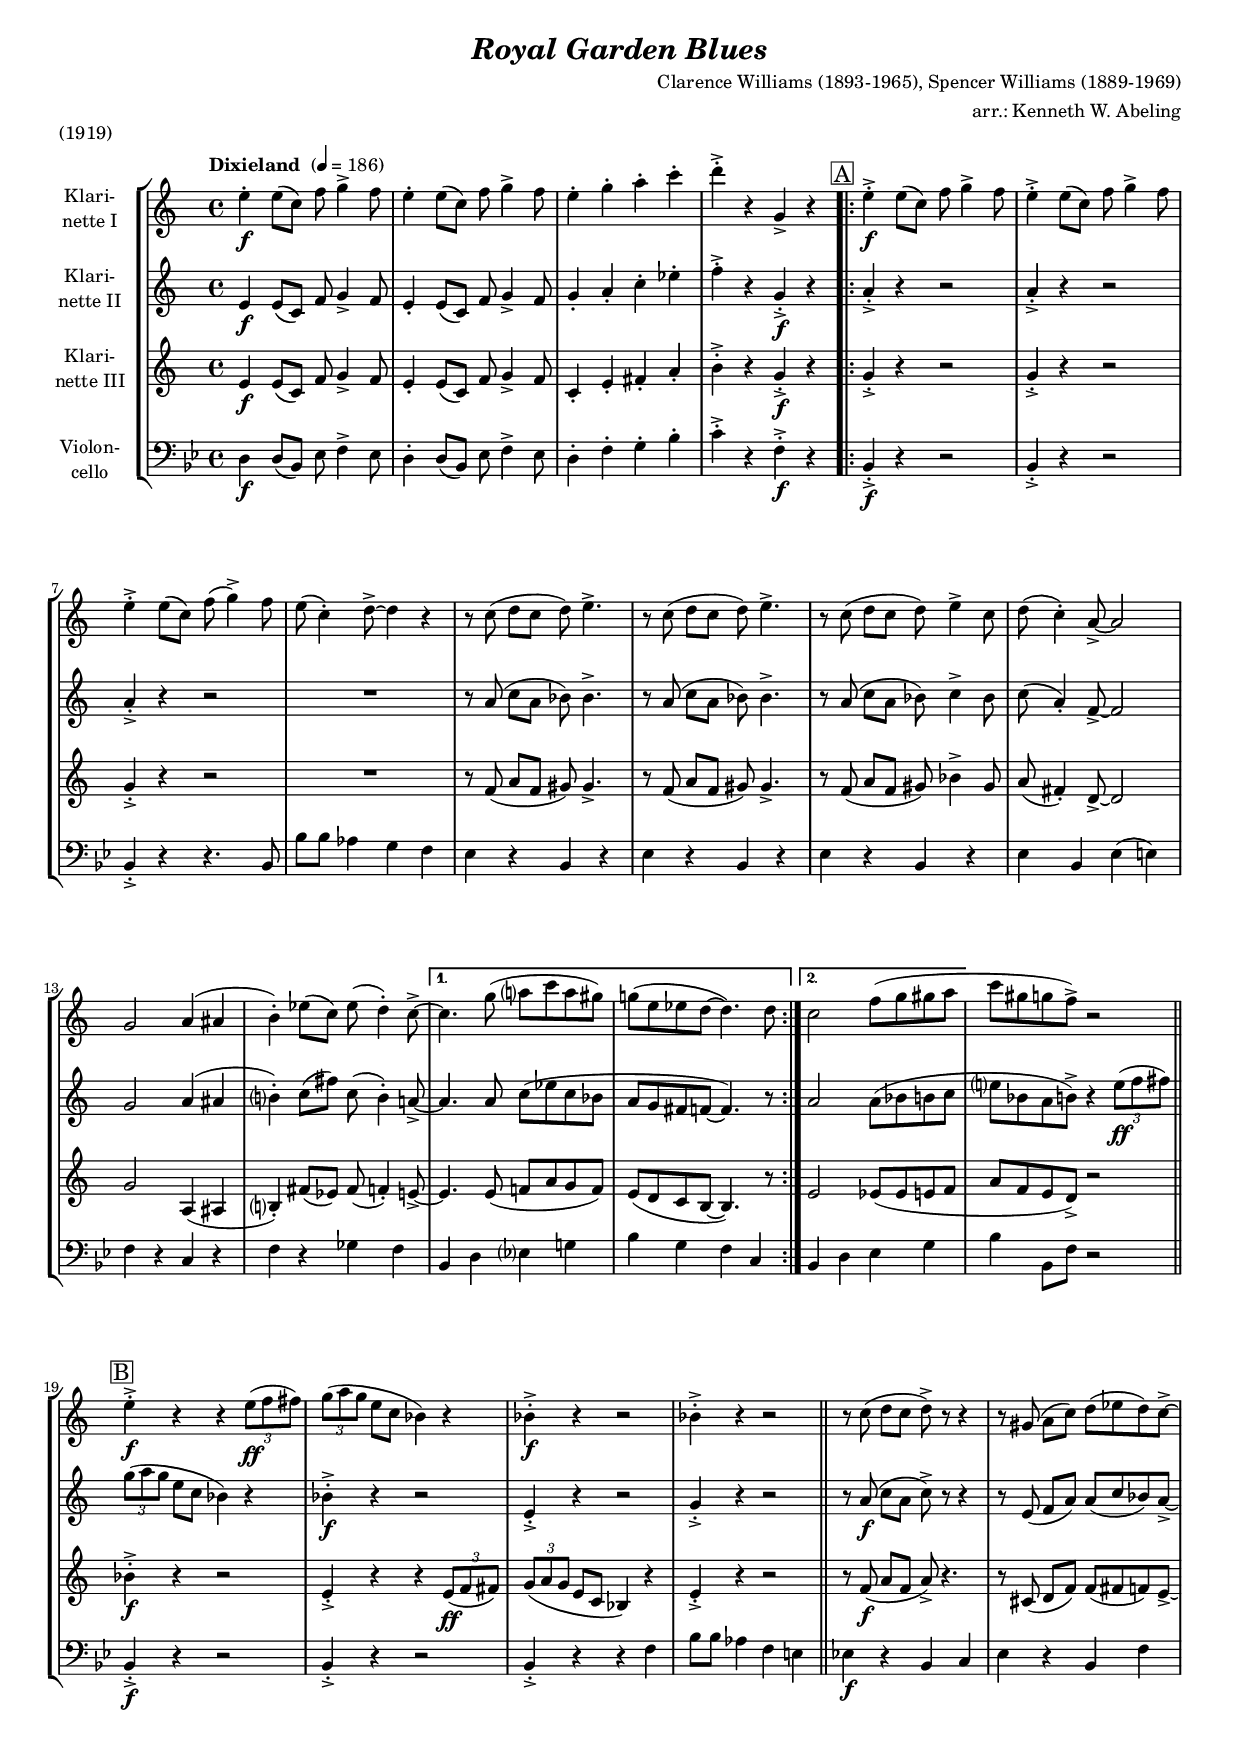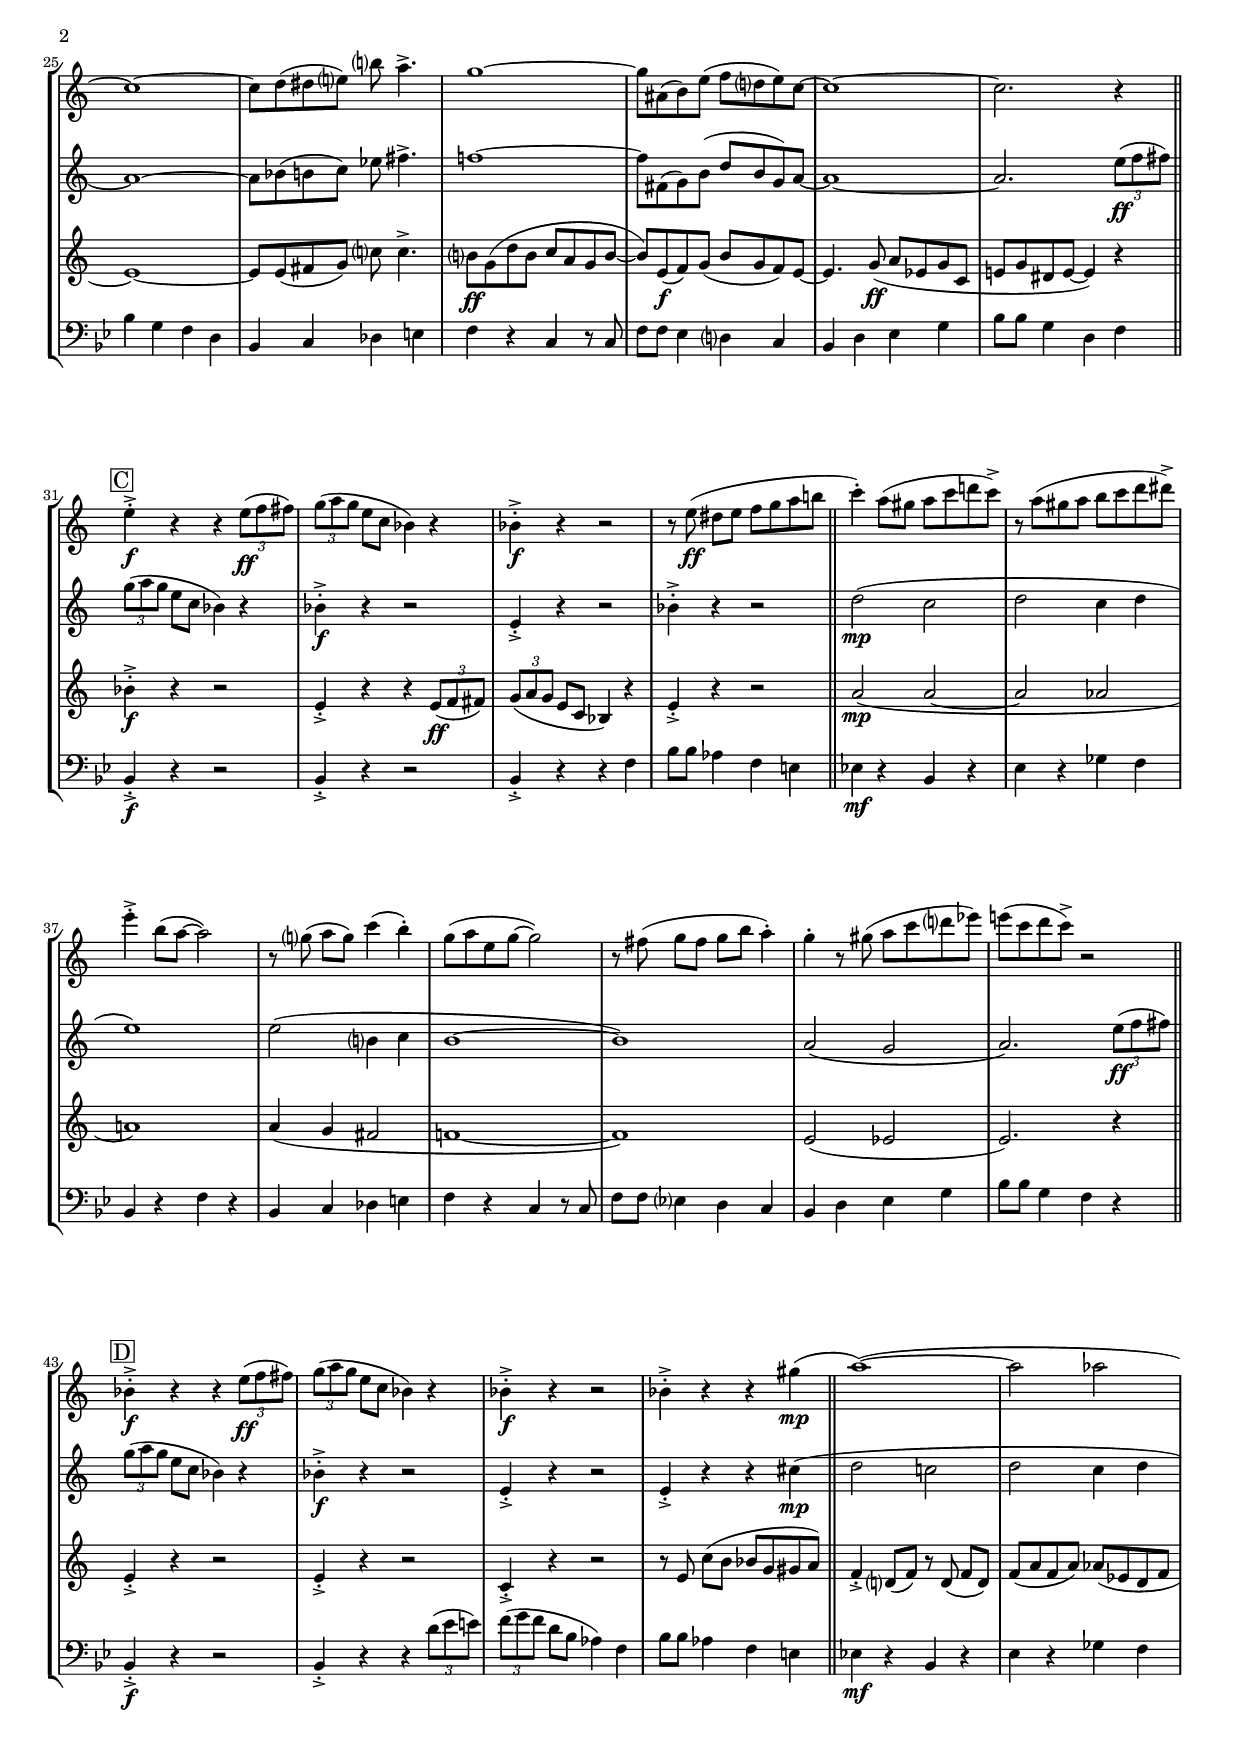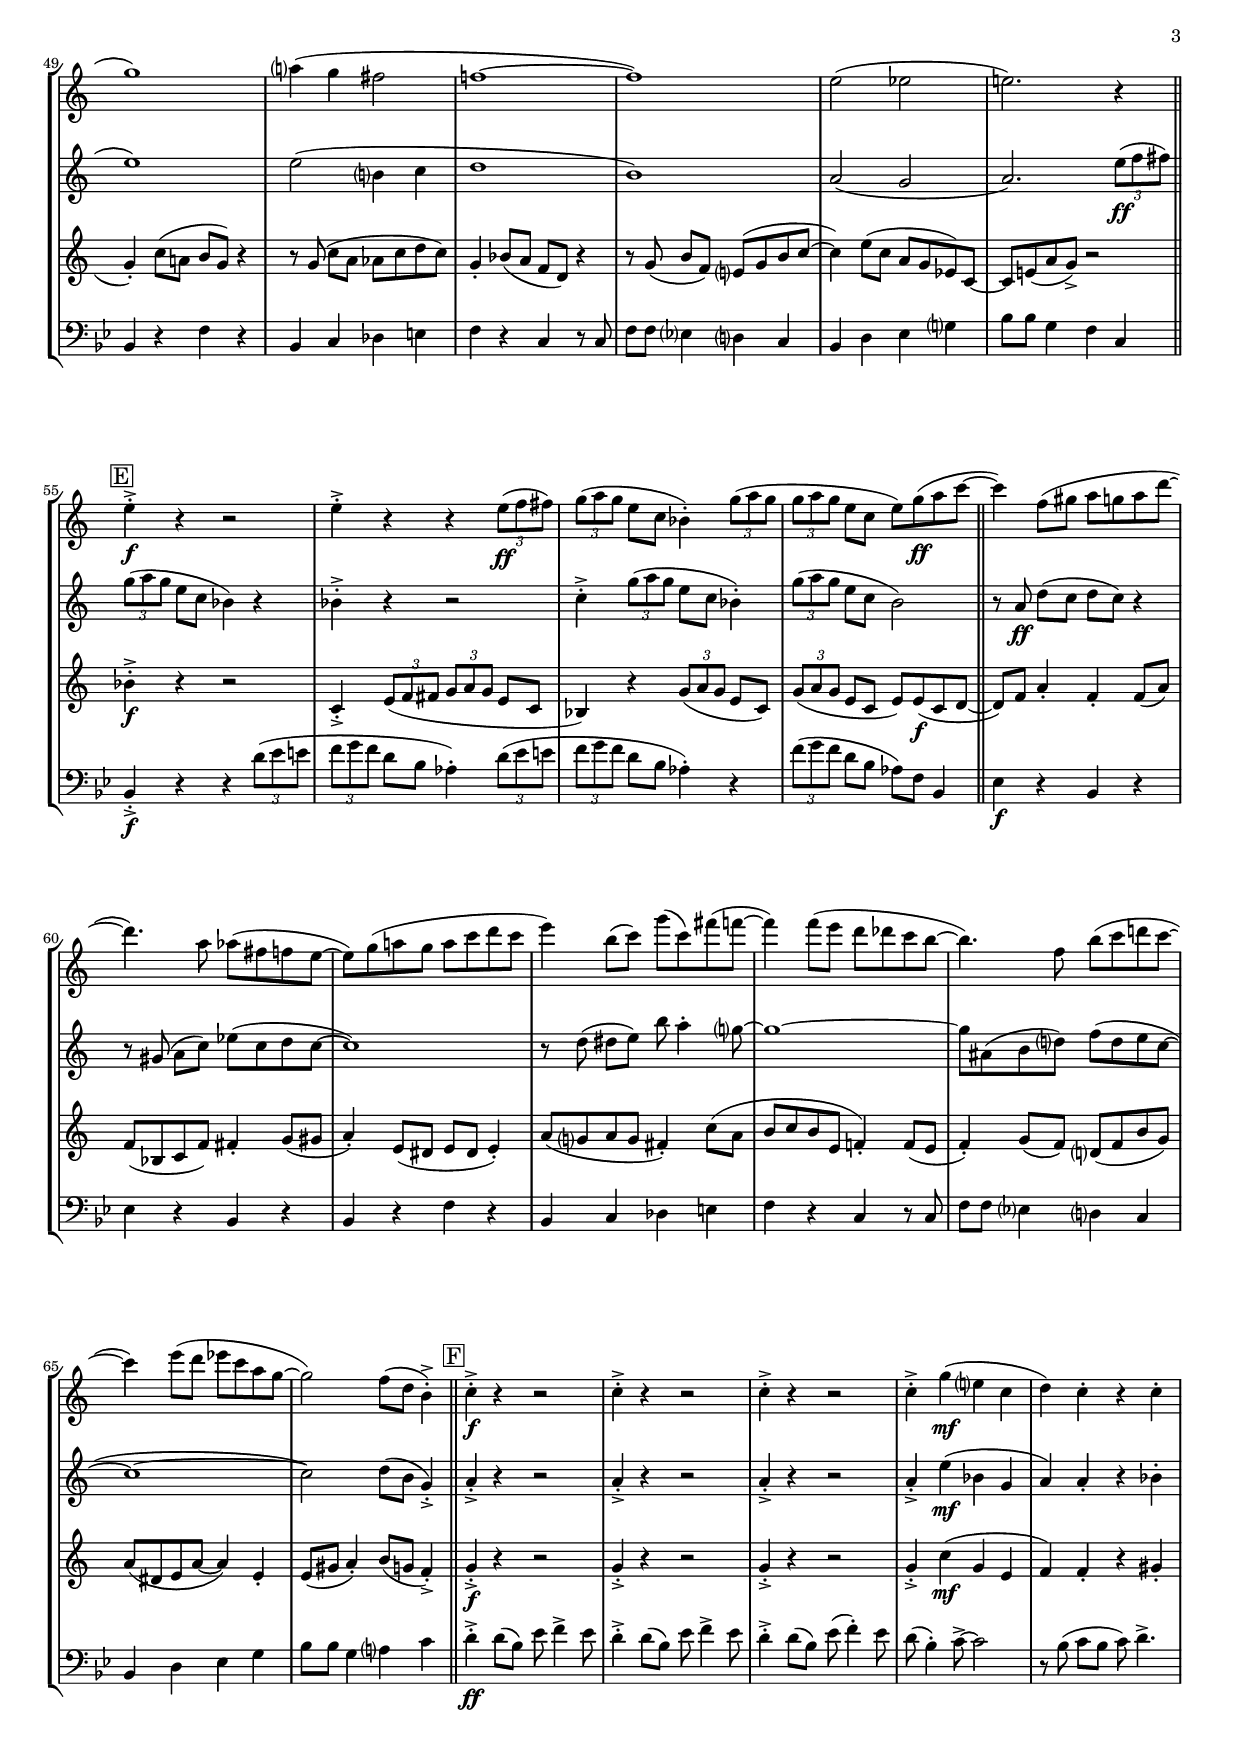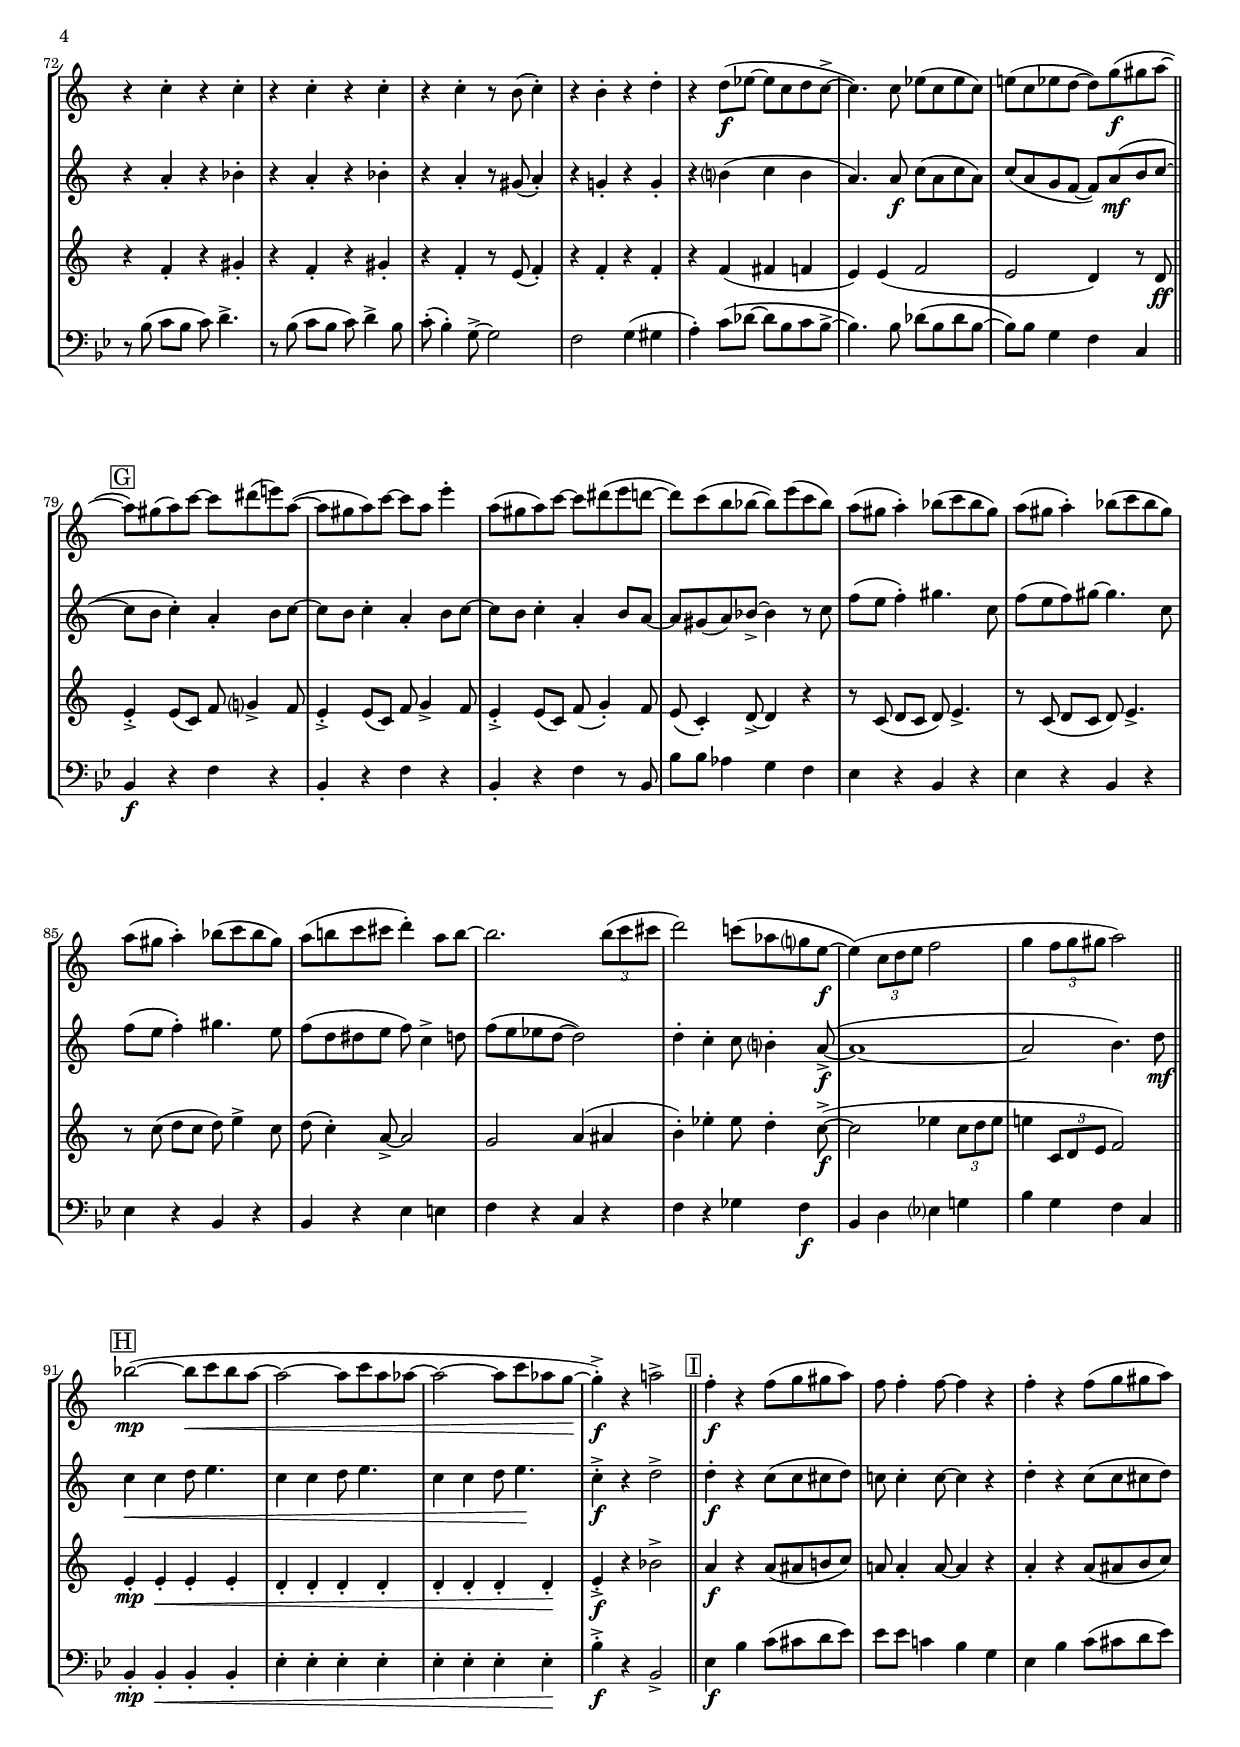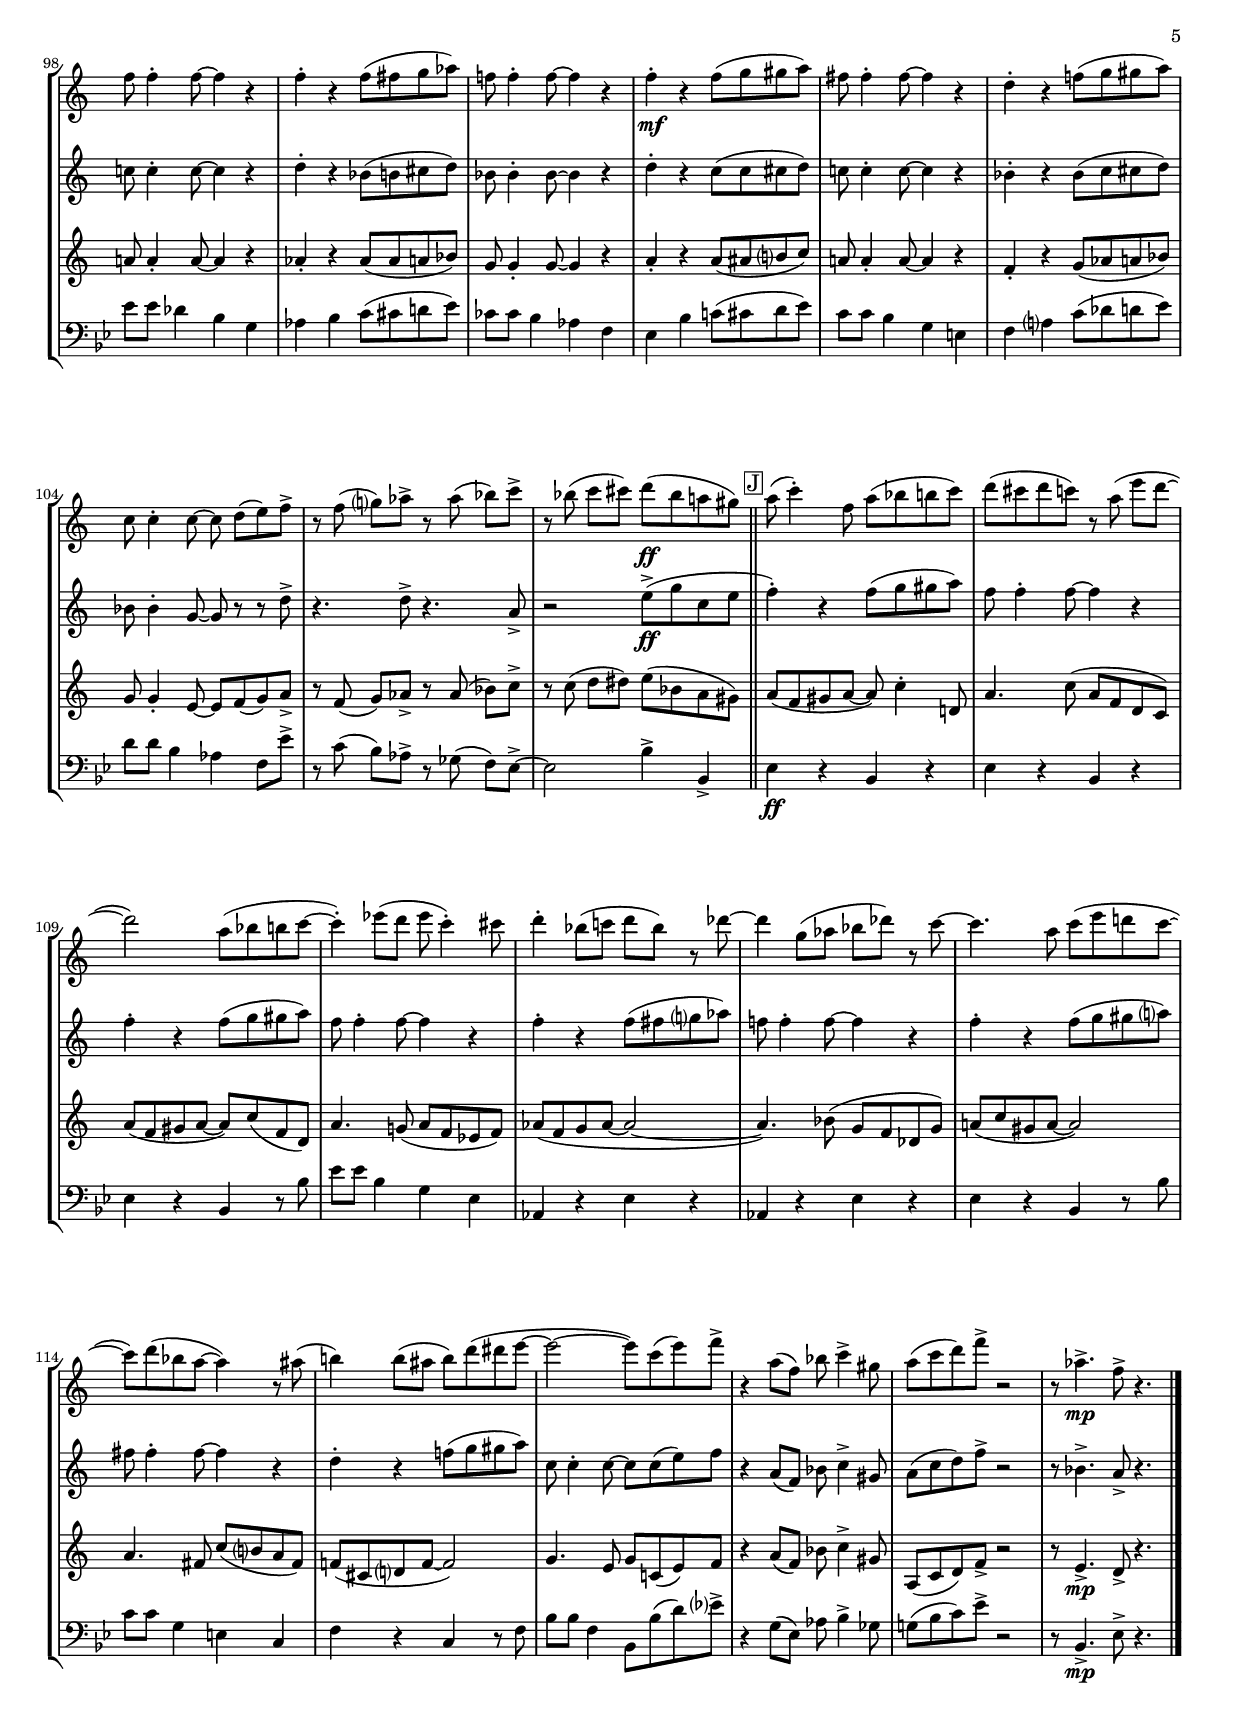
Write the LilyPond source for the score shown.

\version "2.18.2"
\include "deutsch.ly"
  
#(set-global-staff-size 16)

\header {
  title     = \markup \bold \italic "Royal Garden Blues"
  composer  = "Clarence Williams (1893-1965), Spencer Williams (1889-1969)"
  arranger  = "arr.: Kenneth W. Abeling"
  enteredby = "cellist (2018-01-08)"
  piece     = "(1919)"
}

voiceconsts = {
  \key g \major
  \time 4/4
  \clef "treble"
%  \numericTimeSignature
  \compressFullBarRests
  % Set default beaming for all staves
% \set Timing.beamExceptions = #'()
% \set Timing.baseMoment     = #(ly:make-moment 1 4)
% \set Timing.beatStructure  = #'(1 1 1)
  \tempo "Dixieland " 4=186
}

micl = "clarinet"
mifl = "flute"
miob = "oboe"
mifh = "french horn"
misx = "tenor sax"
mist = "string ensemble 1"
miba = "cello"

boxa = \mark \markup \box "A"
boxb = { \bar "||" \mark \markup \box "B" }
boxc = { \bar "||" \mark \markup \box "C" }
boxd = { \bar "||" \mark \markup \box "D" }
boxe = { \bar "||" \mark \markup \box "E" }
boxf = { \bar "||" \mark \markup \box "F" }
boxg = { \bar "||" \mark \markup \box "G" }
boxh = { \bar "||" \mark \markup \box "H" }
boxi = { \bar "||" \mark \markup \box "I" }
boxj = { \bar "||" \mark \markup \box "J" }

va = \relative c'' {
  \voiceconsts

  h4-.\f h8( g) c d4-> c8
  h4-. h8( g) c d4-> c8
  h4-. d-. e-. g-.
  a-.-> r d,,-> r \boxa
  
  \repeat volta 2 {
    h'-.->\f h8( g) c d4-> c8
    h4-.-> h8( g) c d4-> c8
    h4-.-> h8( g) c( d4)-> c8
    h( g4)-. a8~-> a4 r
    r8 g( a[ g] a) h4.->
    r8 g( a[ g] a) h4.->

    r8 g( a[ g] a) h4-> g8
    a( g4)-. e8~-> e2
    d e4( eis
    fis)-. b8( g) b( a4)-. g8~->
  }
  \alternative {
    { g4. d'8( e? g e dis) | d!( h b a~ a4.) a8 }
    { g2 c8( d dis e }
  }
  g dis d c)-> r2 \boxb
  h4-.->\f r r \tuplet 3/2 4 { h8(\ff c cis) }
  \tuplet 3/2 4 { d( e d } h g f4) r
  f-.->\f r r2
  f4-.-> r r2 \bar "||"

  r8 g( a[ g] a)-> r r4
  r8 dis,( e[ g]) a( b a) g~->
  g1~ g8 a( ais h?) fis'? e4.->
  d1~
  d8 eis,( fis) h( c a? h) g~

  g1~
  g2. r4 \boxc
  h-.->\f r r \tuplet 3/2 4 { h8(\ff c cis) }
  \tuplet 3/2 4 { d( e d } h g f4) r
  f-.->\f r r2
  r8 h(\ff ais[ h] c d e fis! \bar "||"

  g4)-. e8( dis e g a! g)->
  r e( dis e fis g a ais)->
  h4-.-> fis8( e~ e2)
  r8 d?( e[ d]) g4( fis)-.
  d8( e h d~ d2)
  r8 cis( d[ cis] d fis e4)-.

  d-. r8 dis( e g a? b)
  h!( g a g)-> r2 \boxd
  f,4-.->\f r r \tuplet 3/2 4 { h8(\ff c cis) }
  \tuplet 3/2 4 { d( e d } h[ g] f4) r
  f-.->\f r r2
  f4-.-> r r dis'(\mp \bar "||"

  e1)(~
  e2 es
  d1)
  e?4( d cis2
  c!1~
  c)
  h2( b
  h!2.) r4 \boxe

  h4-.->\f r r2
  h4-.-> r r \tuplet 3/2 4 { h8(\ff c cis) }
  \tuplet 3/2 4 { d( e d } h[ g] f4)-. \tuplet 3/2 4 { d'8( e d
						       d e d }
  h[ g] h) d(\ff e g~ \bar "||"
  g4) c,8( dis e d e a~
  a4.) e8 es( cis c h~
  h) d( e! d e g a g
  h4) fis8( g) d'( g,) cis( c~

  c4) c8( h a as g fis~
  fis4.) c8 fis( g a! g~
  g4) h8( a b g e d~
  d2) c8( a fis4)-.-> \boxf

  g4-.->\f r r2
  g4-.-> r r2
  g4-.-> r r2
  g4-.-> d'(\mf h?  g
  a) g-. r g-.
  r g-. r g-.
  r g-. r g-.

  r g-. r8 fis( g4)-.
  r fis-. r a-.
  r a8(\f b~ b g a g~->
  g4.) g8 b( g b g)
  h!8( g b a~ a) d(\f dis e~ \boxg

  e) dis( e) g~ g ais( h!) e,(~
  e dis e) g~ g e h'4-.
  e,8( dis e) g~ g ais( h a~
  a) g( fis f~ f) h( g f)
  e( dis e4)-. f8( g f dis)

  e( dis e4)-. f8( g f dis)
  e( dis e4)-. f8( g f dis)
  e( fis! g gis a4)-. e8 fis~
  fis2. \tuplet 3/2 4 { fis8( g gis }
  a2) g!8( es d? h~\f

  h4)( \tuplet 3/2 4 { g8 a h } c2
  d4 \tuplet 3/2 4 { c8 d dis } e2) \boxh
  f2(~\mp f8\< g f e~
  e2~ e8 g e es~
  es2~ es8 g es d~\!
  d4)-.->\f r e!2-> \boxi

  c4-.\f r c8( d dis e)
  c c4-. c8~ c4 r
  c-. r c8( d dis e)
  c c4-. c8~ c4 r
  c-. r c8( cis d es)
  c! c4-. c8~ c4 r

  c-.\mf r c8( d dis e)
  cis cis4-. cis8~ cis4 r
  a-. r c!8( d dis e)
  g, g4-. g8~ g a[( h) c]->
  r c( d?)[ es]-> r es( f)[ g]->

  r f( g[ gis]) a(\ff f e! dis) \boxj
  e( g4)-. c,8 e( f fis g)
  a( gis a g) r e( h'[ a]~
  a2) e8( f fis g~
  g4)-. b8( a b g4)-. gis8

  a4-. f8( g! a f) r as~
  as4 d,8( es f as) r g~
  g4. e8 g( h a! g~
  g) a( f e~ e4) r8 eis(

  fis!4) fis8( eis fis) a( ais h~
  h2~ h8) g( h) c->
  r4 e,8( c) f g4-> dis8
  e( g a) c-> r2
  r8 es,4.->\mp c8-> r4. \bar "|."
}

vb = \relative c' {
  \voiceconsts

  h4\f h8( g) c d4-> c8
  h4-. h8( g) c d4-> c8
  d4-. e-. g-. b-.
  c-.-> r d,-.->\f r \boxa
  
  \repeat volta 2 {
    e-.-> r r2
    e4-.-> r r2
    e4-.-> r r2
    R1
    r8 e( g[ e] f) f4.->
    r8 e( g[ e] f) f4.->
    r8 e( g[ e] f) g4-> f8

    g( e4)-. c8~-> c2
    d e4( eis
    fis?)-. g8( cis) g( fis4)-. e!8~->
  }
  \alternative {
    { e4. e8 g( b g f | e d cis c~ c4.) r8 }
    { e2 e8( f fis g }
  }
  h? f e fis)-> r4 \tuplet 3/2 4 { h8(\ff c cis) } \boxb
  \tuplet 3/2 4 { d( e d } h[ g] f4) r
  f-.->\f r r2
  h,4-.-> r r2
  d4-.-> r r2 \bar "||"

  r8 e(\f g[ e] g)-> r r4
  r8 h,( c[ e]) e( g f) e~->
  e1~
  e8 f( fis g) b cis4.->
  c!1~
  c8 cis,( d) fis( a fis d) e~

  e1~
  e2. \tuplet 3/2 4 { h'8(\ff c cis) } \boxc
  \tuplet 3/2 4 { d( e d } h g f4) r
  f-.->\f r r2
  h,4-.-> r r2
  f'4-.-> r r2 \bar "||"

  a(\mp g
  a g4 a
  h1)
  h2( fis?4 g
  fis1~
  fis)
  e2( d
  e2.) \tuplet 3/2 4 { h'8(\ff c cis) } \boxd

  \tuplet 3/2 4 { d( e d } h[ g] f4) r
  f-.->\f r r2
  h,4-.-> r r2
  h4-.-> r r gis'(\mp \bar "||"

  a2 g!
  a g4 a
  h1)
  h2( fis?4 g
  a1
  fis)
  e2( d
  e2.) \tuplet 3/2 4 { h'8(\ff c cis) } \boxe
  \tuplet 3/2 4 { d( e d } h[ g] f4) r
  f-.-> r r2
  g4-.-> \tuplet 3/2 4 { d'8( e d } h[ g] f4)-.
  \tuplet 3/2 4 { d'8( e d } h[ g] fis2) \bar "||"

  r8 e\ff a([ g] a g) r4
  r8 dis( e[ g]) b( g a g~
  g1)
  r8 a( ais[ h]) fis' e4-. d?8~
  d1~
  d8 eis,( fis a?) c( a h g~
  g1~
  
  g2) a8( fis d4)-.-> \boxf
  e-.-> r r2
  e4-.-> r r2
  e4-.-> r r2
  e4-.-> h'(\mf f d
  e) e-. r f-.
  r e-. r f-.

  r e-. r f-.
  r e-. r8 dis( e4)-.
  r d!-. r d-.
  r fis?( g fis
  e4.) e8\f g( e g e)
  g( e d c~ c) e(\mf fis g~ \boxg

  g fis g4)-. e-. fis8 g~
  g fis g4-. e-. fis8 g~
  g fis g4-. e-. fis8 e~
  e dis( e) f~-> f4 r8 g
  c( h c4)-. dis4. g,8
  c( h c) dis~ dis4. g,8

  c( h c4)-. dis4. h8
  c( a ais h c) g4-> a8
  c( h b a~ a2)
  a4-. g-. g8 fis?4-. e8(~->\f
  e1~
  e2 fis4.) a8\mf \boxh

  g4\< g a8 h4.
  g4 g a8 h4.
  g4 g a8 h4.\!
  g4-.->\f r a2-> \boxi

  a4-.\f r g8( g gis a)
  g! g4-. g8~ g4 r
  a-. r g8( g gis a)
  g! g4-. g8~ g4 r
  a-. r f8( fis gis a)
  f f4-. f8~ f4 r

  a-. r g8( g gis a)
  g! g4-. g8~ g4 r
  f-. r f8( g gis a)
  f f4-. d8~ d r r a'->
  r4. a8-> r4. e8->
  r2 h'8(->\ff d g, h \boxj

  c4)-. r c8( d dis e)
  c c4-. c8~ c4 r
  c-. r c8( d dis e)
  c c4-. c8~ c4 r
  c-. r c8( cis d? es)

  c! c4-. c8~ c4 r
  c-. r c8( d dis e?)
  cis cis4-. cis8~ cis4 r
  a-. r c!8( d dis e)

  g, g4-. g8~ g g( h) c
  r4 e,8( c) f g4-> dis8
  e( g a) c-> r2
  r8 f,4.-> e8-> r4. \bar "|."
}

vc = \relative c' {
  \voiceconsts

  h4\f h8( g) c d4-> c8
  h4-. h8( g) c d4-> c8
  g4-. h-. cis-. e-.
  fis-.-> r d-.->\f r \boxa
  \repeat volta 2 {
    d-.-> r r2
    d4-.-> r r2
    d4-.-> r r2
    R1
    r8 c( e[ c] dis) dis4.->
    r8 c( e[ c] dis) dis4.->
    r8 c( e[ c] dis) f4-> dis8

    e( cis4)-. a8~-> a2
    d e,4( eis
    fis?)-. cis'8( b) cis( c4)-. h!8~->
  }
  \alternative {
    { h4. h8( c! e d c) | h( a g fis~ fis4.) r8 }
    { h2 b8( b h c }
  }
  e c h a)-> r2 \boxb
  f'4-.->\f r r2
  h,4-.-> r r \tuplet 3/2 4 {h8(\ff c cis) }
  \tuplet 3/2 4 { d( e d } h[ g] f4) r
  h-.-> r r2 \bar "||"

  r8 c(\f e[ c] e)-> r4.
  r8 gis,( a[ c]) c( cis c) h~->
  h1~
  h8  h( cis d) g? g4.->
  fis?8\ff d( a' fis g e d fis~
  fis) h,(\f c) d( fis d c) h~

  h4. d8(\ff e b d g,
  h! d ais h~ h4) r \boxc
  f'-.->\f r r2
  h,4-.-> r r \tuplet 3/2 4 { h8(\ff c cis) }
  \tuplet 3/2 4 { d( e d } h[ g] f4) r
  h-.-> r r2 \bar "||"

  e2(\mp e~
  e es
  e!1)
  e4( d cis2
  c!1~
  c)
  h2( b
  h2.) r4 \boxd

  h-.-> r r2
  h4-.-> r r2
  g4-.-> r r2
  r8 h g'([ fis] f d dis e) \bar "||"

  c4-.-> a?8( c) r a( c[ a])
  c( e c e) es( b a c
  d4)-. g8( e! fis d) r4
  r8 d( g[ e] es g a g)

  d4-. f8( e c a) r4
  r8 d( fis[ c]) h?( d fis g~
  g4) h8( g e d b) g~
  g h!( e d)-> r2 \boxe

  f4-.->\f r r2
  g,4-.-> \tuplet 3/2 4 { h8( c cis d e d } h[ g]
  f4) r \tuplet 3/2 4 { d'8( e d } h[ g])
  \tuplet 3/2 4 { d'8( e d } h[ g] h) h(\f g a~ \bar "||"

  a) c e4-. c-. c8( e)
  c( f, g c) cis4-. d8( dis
  e4)-. h8( ais h ais h4)-.
  e8( d? e d cis4)-. g'8( e

  fis g fis h, c!4)-. c8( h
  c4)-. d8( c) a?( c fis d)
  e( ais, h e~ e4) h-.
  h8( dis e4)-. fis8( d c4)-.-> \boxf

  d-.->\f r r2
  d4-.-> r r2
  d4-.-> r r2
  d4-.->  g(\mf d h
  c) c-. r dis-.
  r c-. r dis-.

  r c-. r dis-.
  r c-. r8 h( c4)-.
  r c-. r c-.
  r c( cis c
  h) h( c2
  h a4) r8 a\ff \boxg

  h4-.-> h8( g) c d?4-> c8
  h4-.-> h8( g) c d4-> c8
  h4-.-> h8( g) c( d4)-. c8
  h( g4)-. a8~-> a4 r
  r8 g( a[ g] a) h4.->
  r8 g( a[ g] a) h4.->

  r8 g'( a[ g] a) h4-> g8
  a( g4)-. e8~-> e2
  d e4( eis
  fis)-. b-. b8 a4-. g8(~->\f
  g2 b4 \tuplet 3/2 4 { g8 a b }
  h!4 \tuplet 3/2 4 { g,8 a h } c2) \boxh

  h4-.\mp h-.\< h-. h-.
  a-. a-. a-. a-.
  a-. a-. a-. a-.\!
  h-.->\f r f'2-> \boxi

  e4\f r e8( eis fis! g)
  e! e4-. e8~ e4 r
  e-. r e8( eis fis g)
  e! e4-. e8~ e4 r
  es-. r es8( es e f)
  d d4-. d8~ d4 r

  e-. r e8( eis fis? g)
  e!8 e4-. e8~ e4 r
  c-. r d8( es e f)
  d8 d4-. h8~ h c( d) e->
  r c( d)[ es]-> r es( f)[ g]->

  r g( a[ ais]) h( f e dis) \boxj
  e( c dis e~ e) g4-. a,!8
  e'4. g8( e c a g)
  e'( c dis e~ e) g( c, a)
  e'4. d!8( e c b c)

  es( c d es~ es2~
  es4.) f8( d c as d)
  e!( g dis e~ e2)
  e4. cis8 g'( fis? e cis)
  c!( gis a? c~ c2)

  d4. h8 d g,!( h) c
  r4 e8( c) f g4-> dis8
  e,( g a) c-> r2
  r8 h4.->\mp a8-> r4. \bar "|."
}

vd = \relative c {
  \voiceconsts
  \clef "bass"

  h4\f h8( g) c d4-> c8
  h4-. h8( g) c d4-> c8
  h4-. d-. e-. g-.
  a-.-> r d,-.->\f r \boxa
  \repeat volta 2 {
    g,-.->\f r r2
    g4-.-> r r2
    g4-.-> r r4. g8
    g' g f4 e d
    c r g r
    c r g r
    c r g r
    
    c g c( cis)
    d r a r
    d r es d
  }
  \alternative {
    { g, h c? e! | g e d a }
    { g h c e }
  }
  g g,8 d' r2 \boxb
  g,4-.->\f r r2
  g4-.-> r r2
  g4-.-> r r d'
  g8 g f4 d cis \bar "||"

  c!\f r g a
  c r g d'
  g e d h
  g a b cis
  d r a r8 a
  d d c4 h? a

  g h c e
  g8 g e4 h d \boxc
  g,-.->\f r r2
  g4-.-> r r2
  g4-.-> r r d'
  g8 g f4 d cis \bar "||"

  c!\mf r g r
  c r es d
  g, r d' r
  g, a b cis
  d r a r8 a
  d d c?4 h  a

  g h c e
  g8 g e4 d r \boxd
  g,-.->\f r r2
  g4-.-> r r \tuplet 3/2 4 { h'8( c cis) }
  \tuplet 3/2 4 { d( e d } h[ g] f4) d
  g8 g f4 d cis \bar "||"

  c!\mf r g r
  c r es d
  g, r d' r
  g, a b cis
  d r a r8 a
  d d c?4 h? a
  g h c e?

  g8 g e4 d a \boxe
  g-.->\f r r \tuplet 3/2 4 { h'8( c cis }
  \tuplet 3/2 4 { d e d } h[ g] f4)-. \tuplet 3/2 4 { h8( c cis }
  \tuplet 3/2 4 { d e d } h[ g] f4)-. r
  \tuplet 3/2 4 { d'8( e d } h[ g] f) d g,4 \bar "||"

  c\f r g r
  c r g r
  g r d' r
  g, a b cis
  d r a r8 a
  d d c?4 h? a
  g h c e

  g8 g e4 fis? a \boxf
  h-.->\ff h8( g) c d4-> c8
  h4-.-> h8( g) c d4-> c8
  h4-.-> h8( g) c( d4)-. c8
  h( g4)-. a8~-> a2
  r8 g( a[ g] a) h4.->

  r8 g( a[ g] a) h4.->
  r8 g( a[ g] a) h4-> g8
  a(-. g4)-. e8~-> e2
  d e4( eis
  fis)-. a8( b~ b g a g~->
  g4.) g8 b( g b g~

  g) g e4 d a \boxg
  g\f r d' r
  g,-. r d' r
  g,-. r d' r8 g,
  g' g f4 e d
  c r g r

  c r g r
  c r g r
  g r c cis
  d r a r
  d r es d\f
  g, h c? e!
  g e d a \boxh

  g-.\mp g-.\< g-. g-.
  c-. c-. c-. c-.
  c-. c-. c-. c-.\!
  g'-.->\f r g,2-> \boxi

  c4\f g' a8( ais h c)
  c c a!4 g e
  c g' a8( ais h c)
  c c b4 g e
  f g a8( ais h! c)
  as as g4 f d

  c g' a!8( ais h c)
  a8 a g4 e cis
  d fis? a8( b h c)
  h h g4 f d8 c'->
  r a( g)[ f]-> r es( d)[ c]~->
  c2 g'4-> g,-> \boxj

  c\ff r g r
  c r g r
  c r g r8 g'
  c c g4 e c
  f, r c' r
  f, r c' r
  c r g r8 g'

  a a e4 cis a
  d r a r8 d
  g g d4 g,8 g'( h) c?->
  r4 e,8( c) f g4-> es8
  e!( g a) c-> r2
  r8 g,4.->\mp c8-> r4. \bar "|."
}


music = \new StaffGroup <<
      \new Staff {
	\set Staff.midiInstrument = \micl
	\set Staff.instrumentName = \markup \center-column { "Klari-" "nette I" }
	\transpose g c' { \va }
      }

      \new Staff {
	\set Staff.midiInstrument = \micl
	\set Staff.instrumentName = \markup \center-column { "Klari-" "nette II" }
	\transpose g c' { \vb }
      }

      \new Staff {
	\set Staff.midiInstrument = \micl
	\set Staff.instrumentName = \markup \center-column { "Klari-" "nette III" }
	\transpose g c' { \vc }
      }

      \new Staff {
	\set Staff.midiInstrument = \miba
	\set Staff.instrumentName = \markup \center-column { "Violon-" "cello" }
	\transpose g b { \vd }
      }
>>

\book {
  \score {
    \music
    \layout {}
  }

  \score {
    \unfoldRepeats \music

    \midi {
      \context {
        \Score
      }
    }
  }
}
